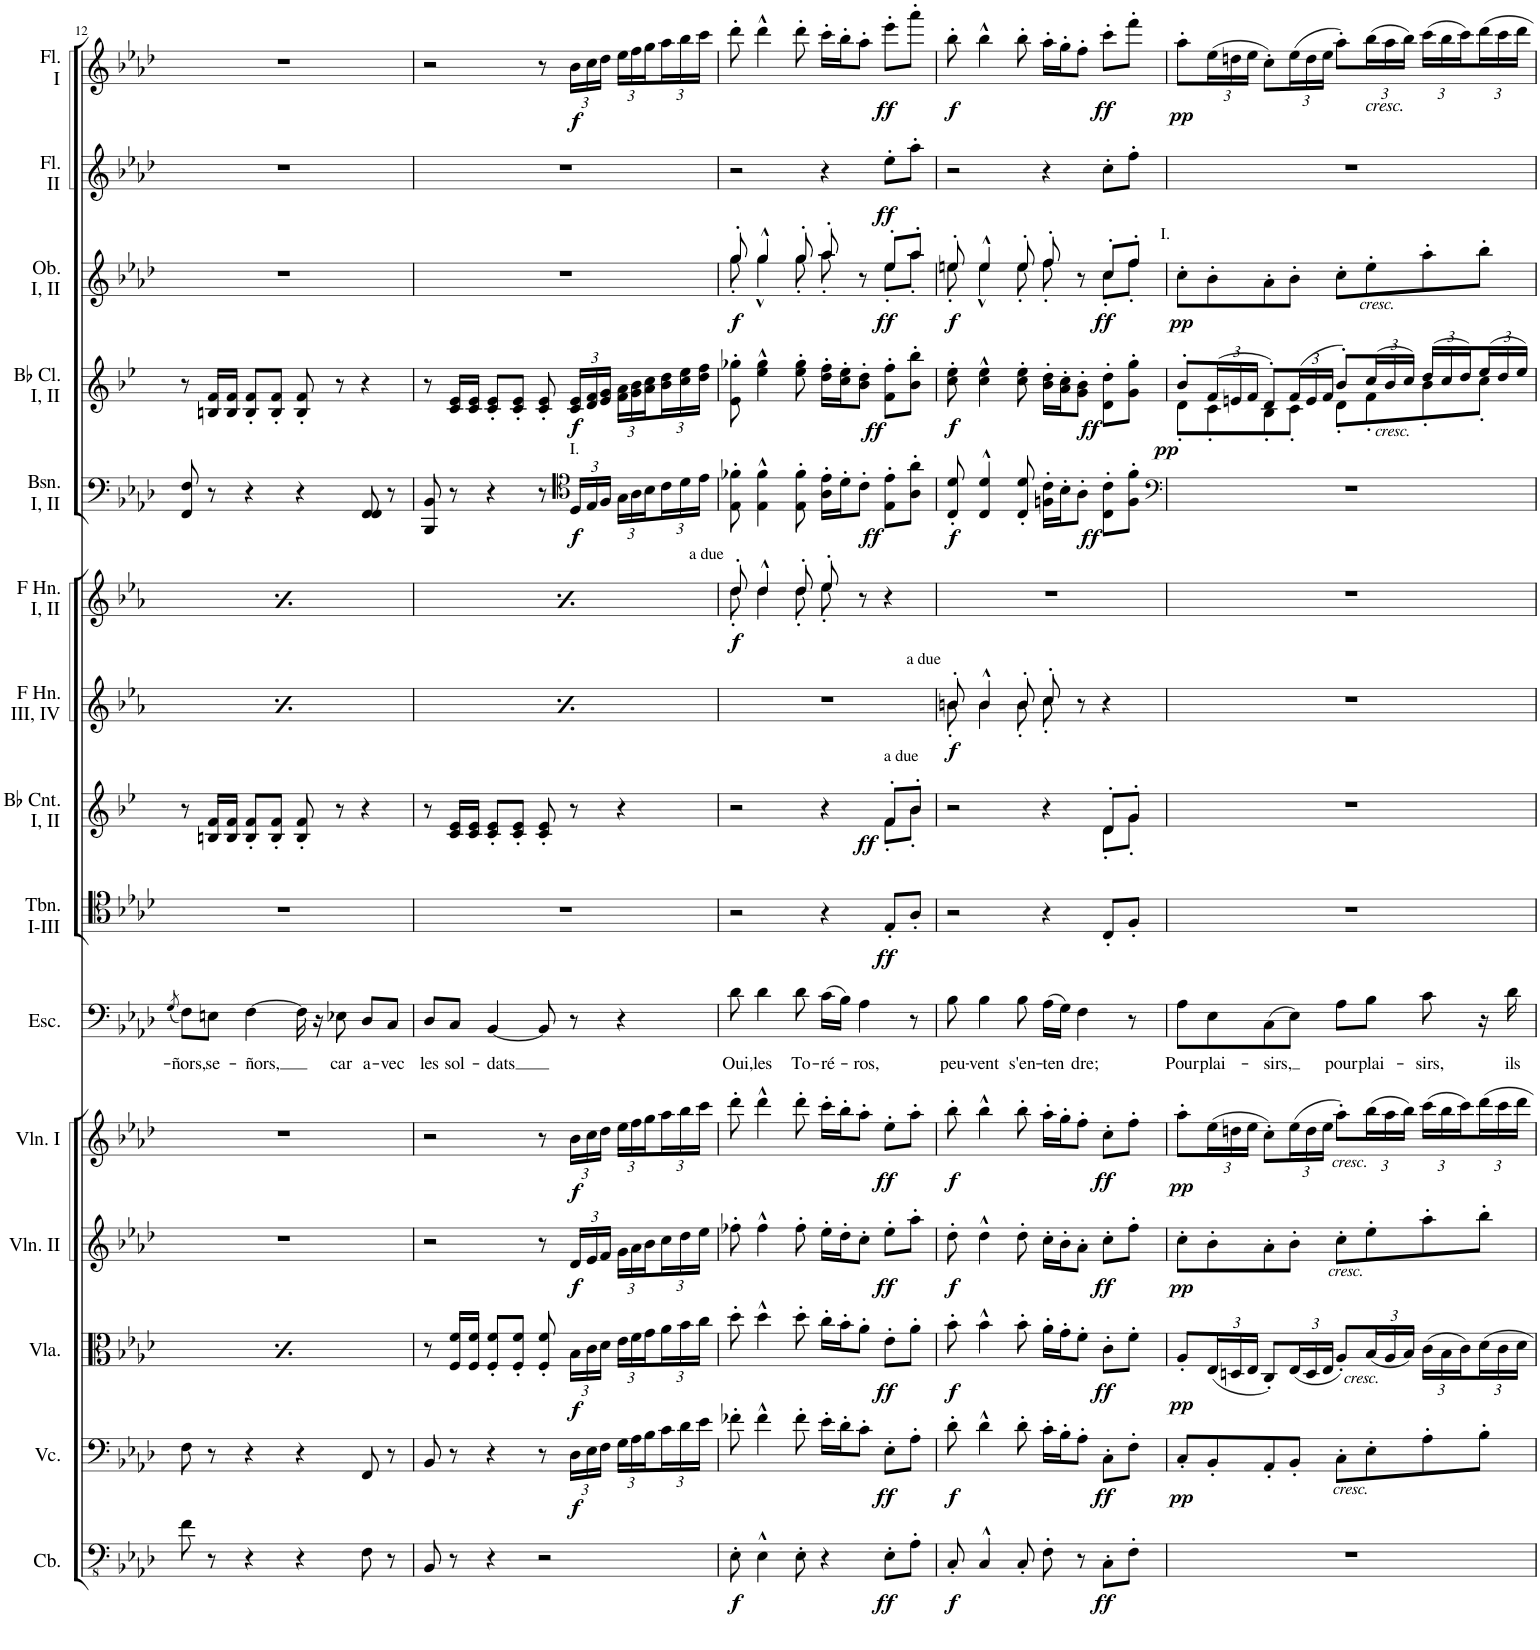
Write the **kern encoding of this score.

**kern	**dynam	**kern	**dynam	**kern	**dynam	**kern	**dynam	**kern	**dynam	**kern	**text	**kern	**dynam	**kern	**dynam	**kern	**dynam	**kern	**dynam	**kern	**dynam	**kern	**dynam	**kern	**dynam	**kern	**dynam	**kern	**dynam
*part15	*part15	*part14	*part14	*part13	*part13	*part12	*part12	*part11	*part11	*part10	*part10	*part9	*part9	*part8	*part8	*part7	*part7	*part6	*part6	*part5	*part5	*part4	*part4	*part3	*part3	*part2	*part2	*part1	*part1
*staff15	*staff15	*staff14	*staff14	*staff13	*staff13	*staff12	*staff12	*staff11	*staff11	*staff10	*staff10	*staff9	*staff9	*staff8	*staff8	*staff7	*staff7	*staff6	*staff6	*staff5	*staff5	*staff4	*staff4	*staff3	*staff3	*staff2	*staff2	*staff1	*staff1
*I"Contrabass	*	*I"Violoncello	*	*I"Viola	*	*I"Violin II	*	*I"Violin I	*	*I"Escamillo	*	*I"Trombone I, II, III	*	*I"Bb Cornet I, II	*	*I"Horn in F III, IV	*	*I"Horn in F I, II	*	*I"Bassoon I, II	*	*I"Bb Clarinet I, II	*	*I"Oboe I, II	*	*I"Flute II	*	*I"Flute I	*
*I'Cb.	*	*I'Vc.	*	*I'Vla.	*	*I'Vln. II	*	*I'Vln. I	*	*I'Esc.	*	*I'Tbn. I-III	*	*I'Bb Cnt. I, II	*	*	*	*	*	*I'Bsn. I, II	*	*I'Bb Cl. I, II	*	*I'Ob. I, II	*	*I'Fl. II	*	*I'Fl. I	*
!!LO:PB:g=z
*clefFv4	*	*clefF4	*	*clefC3	*	*clefG2	*	*clefG2	*	*clefF4	*	*clefC4	*	*clefG2	*	*clefG2	*	*clefG2	*	*clefF4	*	*clefG2	*	*clefG2	*	*clefG2	*	*clefG2	*
*	*	*	*	*	*	*	*	*	*	*	*	*	*	*Trd1c2	*	*Trd4c7	*	*Trd4c7	*	*	*	*Trd1c2	*	*	*	*	*	*	*
*k[b-e-a-d-]	*	*k[b-e-a-d-]	*	*k[b-e-a-d-]	*	*k[b-e-a-d-]	*	*k[b-e-a-d-]	*	*k[b-e-a-d-]	*	*k[b-e-a-d-]	*	*k[b-e-]	*	*k[b-e-a-]	*	*k[b-e-a-]	*	*k[b-e-a-d-]	*	*k[b-e-]	*	*k[b-e-a-d-]	*	*k[b-e-a-d-]	*	*k[b-e-a-d-]	*
*M4/4	*	*M4/4	*	*M4/4	*	*M4/4	*	*M4/4	*	*M4/4	*	*M4/4	*	*M4/4	*	*M4/4	*	*M4/4	*	*M4/4	*	*M4/4	*	*M4/4	*	*M4/4	*	*M4/4	*
*met(c)	*	*met(c)	*	*met(c)	*	*met(c)	*	*met(c)	*	*met(c)	*	*met(c)	*	*met(c)	*	*met(c)	*	*met(c)	*	*met(c)	*	*met(c)	*	*met(c)	*	*met(c)	*	*met(c)	*
=12	=12	=12	=12	=12	=12	=12	=12	=12	=12	=12	=12	=12	=12	=12	=12	=12	=12	=12	=12	=12	=12	=12	=12	=12	=12	=12	=12	=12	=12
.	.	.	.	.	.	.	.	.	.	(8qG/	.	.	.	.	.	.	.	.	.	.	.	.	.	.	.	.	.	.	.
!	!	!	!	!	!	!	!	!	!	!	!LO:LY:b	!	!	!	!	!	!	!	!	!	!	!	!	!	!	!	!	!	!
8F\	.	8F\	.	8r	.	1r	.	1r	.	8F\L)	-ñors,	1r	.	8r	.	8r	.	8r	.	8FF/ 8F/	.	8r	.	1r	.	1r	.	1r	.
!	!	!	!	!	!LO:DY:b	!	!	!	!	!	!LO:LY:b	!	!	!	!	!	!LO:DY:b	!	!LO:DY:b	!	!	!	!	!	!	!	!	!	!
8r	.	8r	.	16F/ 16f/LL	p	.	.	.	.	8En\J	se-	.	.	16Bn/ 16f/LL	.	16c/ 16cc/LL	p	16c/ 16cc/LL	p	8r	.	16Bn/ 16f/LL	.	.	.	.	.	.	.
.	.	.	.	16F/ 16f/JJ	.	.	.	.	.	.	.	.	.	16B/ 16f/JJ	.	16c/ 16cc/JJ	.	16c/ 16cc/JJ	.	.	.	16B/ 16f/JJ	.	.	.	.	.	.	.
!	!	!	!	!	!	!	!	!	!	!	!LO:LY:b	!	!	!	!	!	!	!	!	!	!	!	!	!	!	!	!	!	!
4r	.	4r	.	8F/' 8f/'L	.	.	.	.	.	[4F\	-ñors,	.	.	8B/' 8f/'L	.	8c/' 8cc/'L	.	8c/' 8cc/'L	.	4r	.	8B/' 8f/'L	.	.	.	.	.	.	.
.	.	.	.	8F/' 8f/'J	.	.	.	.	.	.	.	.	.	8B/' 8f/'J	.	8c/' 8cc/'J	.	8c/' 8cc/'J	.	.	.	8B/' 8f/'J	.	.	.	.	.	.	.
4r	.	4r	.	8F/' 8f/'	.	.	.	.	.	16F\]	.	.	.	8B/' 8f/'	.	8c/' 8cc/'	.	8c/' 8cc/'	.	4r	.	8B/' 8f/'	.	.	.	.	.	.	.
.	.	.	.	.	.	.	.	.	.	16r	.	.	.	.	.	.	.	.	.	.	.	.	.	.	.	.	.	.	.
!	!	!	!	!	!	!	!	!	!	!	!LO:LY:b	!	!	!	!	!	!	!	!	!	!	!	!	!	!	!	!	!	!
.	.	.	.	8r	.	.	.	.	.	8E-X\	car	.	.	8r	.	8r	.	8r	.	.	.	8r	.	.	.	.	.	.	.
!	!	!	!	!	!	!	!	!	!	!	!LO:LY:b	!	!	!	!	!	!	!	!	!	!	!	!	!	!	!	!	!	!
8FF\	.	8FF/	.	4r	.	.	.	.	.	8D-/L	a-	.	.	4r	.	4r	.	4r	.	8FF/ 8FF/	.	4r	.	.	.	.	.	.	.
!	!	!	!	!	!	!	!	!	!	!	!LO:LY:b	!	!	!	!	!	!	!	!	!	!	!	!	!	!	!	!	!	!
8r	.	8r	.	.	.	.	.	.	.	8C/J	-vec	.	.	.	.	.	.	.	.	8r	.	.	.	.	.	.	.	.	.
=13	=13	=13	=13	=13	=13	=13	=13	=13	=13	=13	=13	=13	=13	=13	=13	=13	=13	=13	=13	=13	=13	=13	=13	=13	=13	=13	=13	=13	=13
!	!	!	!	!	!	!	!	!	!	!	!LO:LY:b	!	!	!	!	!	!	!	!	!	!	!	!	!	!	!	!	!	!
8BBB-/	.	8BB-/	.	8r	.	2r	.	2r	.	8D-/L	les	1r	.	8r	.	8r	.	8r	.	8BBB-/ 8BB-/	.	8r	.	1r	.	1r	.	2r	.
!	!	!	!	!	!	!	!	!	!	!	!LO:LY:b	!	!	!	!	!	!LO:DY:b	!	!LO:DY:b	!	!	!	!	!	!	!	!	!	!
8r	.	8r	.	16F/ 16f/LL	.	.	.	.	.	8C/J	sol-	.	.	16c/ 16e-/LL	.	16c/ 16cc/LL	p	16c/ 16cc/LL	p	8r	.	16c/ 16e-/LL	.	.	.	.	.	.	.
.	.	.	.	16F/ 16f/JJ	.	.	.	.	.	.	.	.	.	16c/ 16e-/JJ	.	16c/ 16cc/JJ	.	16c/ 16cc/JJ	.	.	.	16c/ 16e-/JJ	.	.	.	.	.	.	.
!	!	!	!	!	!	!	!	!	!	!	!LO:LY:b	!	!	!	!	!	!	!	!	!	!	!	!	!	!	!	!	!	!
4r	.	4r	.	8F/' 8f/'L	.	.	.	.	.	[4BB-/	-dats	.	.	8c/' 8e-/'L	.	8c/' 8cc/'L	.	8c/' 8cc/'L	.	4r	.	8c/' 8e-/'L	.	.	.	.	.	.	.
.	.	.	.	8F/' 8f/'J	.	.	.	.	.	.	.	.	.	8c/' 8e-/'J	.	8c/' 8cc/'J	.	8c/' 8cc/'J	.	.	.	8c/' 8e-/'J	.	.	.	.	.	.	.
2r	.	8r	.	8F/' 8f/'	.	8r	.	8r	.	8BB-/]	.	.	.	8c/' 8e-/'	.	8c/' 8cc/'	.	8c/' 8cc/'	.	8r	.	8c/' 8e-/'	.	.	.	.	.	8r	.
*	*	*	*	*	*	*	*	*	*	*	*	*	*	*	*	*	*	*	*	*clefC4	*	*	*	*	*	*	*	*	*
*	*	*Xbrackettup	*	*Xbrackettup	*	*Xbrackettup	*	*Xbrackettup	*	*	*	*	*	*	*	*	*	*	*	*Xbrackettup	*	*Xbrackettup	*	*	*	*	*	*Xbrackettup	*
!	!	!	!	!	!	!	!	!	!	!	!	!	!	!	!	!	!	!	!	!LO:TX:a:t=I.	!	!	!	!	!	!	!	!	!
!	!	!	!LO:DY:b	!	!LO:DY:b	!	!LO:DY:b	!	!LO:DY:b	!	!	!	!	!	!	!	!	!	!	!	!LO:DY:b	!	!LO:DY:b	!	!	!	!	!	!LO:DY:b
.	.	24D-\LL	f	24B-\LL	f	24d-/LL	f	24b-\LL	f	8r	.	.	.	8r	.	8r	.	8r	.	24D-/LL	f	24c/ 24e-/LL	f	.	.	.	.	24b-\LL	f
.	.	24E-\	.	24c\	.	24e-/	.	24cc\	.	.	.	.	.	.	.	.	.	.	.	24E-/	.	24d/ 24f/	.	.	.	.	.	24cc\	.
.	.	24F\JJ	.	24d-\JJ	.	24f/JJ	.	24dd-\JJ	.	.	.	.	.	.	.	.	.	.	.	24F/JJ	.	24e-/ 24g/JJ	.	.	.	.	.	24dd-\JJ	.
.	.	24G\LL	.	24e-\LL	.	24g\LL	.	24ee-\LL	.	4r	.	.	.	4r	.	4r	.	4r	.	24G\LL	.	24f\ 24a\LL	.	.	.	.	.	24ee-\LL	.
.	.	24A-\	.	24f\	.	24a-\	.	24ff\	.	.	.	.	.	.	.	.	.	.	.	24A-\	.	24g\ 24b-\	.	.	.	.	.	24ff\	.
.	.	24B-\	.	24g\	.	24b-\	.	24gg\	.	.	.	.	.	.	.	.	.	.	.	24B-\	.	24a\ 24cc\	.	.	.	.	.	24gg\	.
.	.	24c\	.	24a-\	.	24cc\	.	24aa-\	.	.	.	.	.	.	.	.	.	.	.	24c\	.	24b-\ 24dd\	.	.	.	.	.	24aa-\	.
.	.	24d-\	.	24b-\	.	24dd-\	.	24bb-\	.	.	.	.	.	.	.	.	.	.	.	24d-\	.	24cc\ 24ee-\	.	.	.	.	.	24bb-\	.
.	.	24e-\JJ	.	24cc\JJ	.	24ee-\JJ	.	24ccc\JJ	.	.	.	.	.	.	.	.	.	.	.	24e-\JJ	.	24dd\ 24ff\JJ	.	.	.	.	.	24ccc\JJ	.
=14	=14	=14	=14	=14	=14	=14	=14	=14	=14	=14	=14	=14	=14	=14	=14	=14	=14	=14	=14	=14	=14	=14	=14	=14	=14	=14	=14	=14	=14
!	!	!	!	!	!	!	!	!	!	!	!	!	!	!	!	!	!	!LO:TX:a:t=a due	!	!	!	!	!	!	!	!	!	!	!
!	!LO:DY:b	!	!	!	!	!	!	!	!	!	!LO:LY:b	!	!	!	!	!	!	!	!LO:DY:b	!	!	!	!	!	!LO:DY:b	!	!	!	!
*	*	*	*	*	*	*	*	*	*	*	*	*	*	*^	*	*	*	*^	*	*	*	*	*	*^	*	*	*	*	*
8EE-'\	f	8f-X'\	.	8dd-'\	.	8ff-X'\	.	8ddd-'\	.	8d-\	Oui,	2r	.	2r	2.ryy	.	1r	.	8dd'/	8dd'\	f	8E-\' 8f-X\'	.	8e-\' 8gg-X\'	.	8gg'/	8gg'\	f	2r	.	8ddd-'\	.
!	!	!	!	!	!	!	!	!	!	!	!LO:LY:b	!	!	!	!	!	!	!	!	!	!	!	!	!	!	!	!	!	!	!	!	!
4EE-^^\	.	4f-^^\	.	4dd-^^\	.	4ff-^^\	.	4ddd-^^\	.	4d-\	les	.	.	.	.	.	.	.	4dd^^/	4dd\	.	4E-\^^ 4f-\^^	.	4ee-\^^ 4gg-\^^	.	4gg^^/	4gg^^\	.	.	.	4ddd-^^\	.
!	!	!	!	!	!	!	!	!	!	!	!LO:LY:b	!	!	!	!	!	!	!	!	!	!	!	!	!	!	!	!	!	!	!	!	!
8EE-'\	.	8f-'\	.	8dd-'\	.	8ff-'\	.	8ddd-'\	.	8d-\	To-	.	.	.	.	.	.	.	8dd'/	8dd'\	.	8E-\' 8f-\'	.	8ee-\' 8gg-\'	.	8gg'/	8gg'\	.	.	.	8ddd-'\	.
!	!	!	!	!	!	!	!	!	!	!	!LO:LY:b	!	!	!	!	!	!	!	!	!	!	!	!	!	!	!	!	!	!	!	!	!
4r	.	16e-'\LL	.	16cc'\LL	.	16ee-'\LL	.	16ccc'\LL	.	(16c\LL	-ré-	4r	.	4r	.	.	.	.	8ee-'/	8ee-'\	.	16A-\' 16e-\'LL	.	16dd\' 16ff\'LL	.	8aa-'/	8aa-'\	.	4r	.	16ccc'\LL	.
.	.	16d-'\J	.	16b-'\J	.	16dd-'\J	.	16bb-'\J	.	16B-\JJ)	.	.	.	.	.	.	.	.	.	.	.	16d-'\J	.	16cc\' 16ee-\'J	.	.	.	.	.	.	16bb-'\J	.
!	!	!	!	!	!	!	!	!	!	!	!LO:LY:b	!	!	!	!	!	!	!	!	!	!	!	!	!	!	!	!	!	!	!	!	!
.	.	8c'\J	.	8a-'\J	.	8cc'\J	.	8aa-'\J	.	4A-\	-ros,	.	.	.	.	.	.	.	8r	8ryy	.	8c'\J	.	8b-\' 8dd\'J	.	8r	8ryy	.	.	.	8aa-'\J	.
!	!	!	!	!	!	!	!	!	!	!	!	!	!	!LO:TX:a:t=a due	!	!	!	!	!	!	!	!	!	!	!	!	!	!	!	!	!	!
!	!LO:DY:b	!	!LO:DY:b	!	!LO:DY:b	!	!LO:DY:b	!	!LO:DY:b	!	!	!	!LO:DY:b	!	!	!LO:DY:b	!	!	!	!	!	!	!LO:DY:b	!	!LO:DY:b	!	!	!LO:DY:b	!	!LO:DY:b	!	!LO:DY:b
8EE-'\L	ff	8E-'\L	ff	8e-'\L	ff	8ee-'\L	ff	8ee-'\L	ff	.	.	8E-'/L	ff	8f'/L	8f'\L	ff	.	.	4r	4ryy	.	8E-\' 8e-\'L	ff	8f\' 8ff\'L	ff	8ee-'/L	8ee-'\L	ff	8ee-'\L	ff	8eee-'\L	ff
8AA-'\J	.	8A-'\J	.	8a-'\J	.	8aa-'\J	.	8aa-'\J	.	8r	.	8A-'/J	.	8b-'/J	8b-'\J	.	.	.	.	.	.	8A-\' 8a-\'J	.	8b-\' 8bb-\'J	.	8aa-'/J	8aa-'\J	.	8aa-'\J	.	8aaa-'\J	.
*	*	*	*	*	*	*	*	*	*	*	*	*	*	*	*	*	*	*	*v	*v	*	*	*	*	*	*	*	*	*	*	*	*
=15	=15	=15	=15	=15	=15	=15	=15	=15	=15	=15	=15	=15	=15	=15	=15	=15	=15	=15	=15	=15	=15	=15	=15	=15	=15	=15	=15	=15	=15	=15	=15
!	!	!	!	!	!	!	!	!	!	!	!	!	!	!	!	!	!LO:TX:a:t=a due	!	!	!	!	!	!	!	!	!	!	!	!	!	!
!	!LO:DY:b	!	!LO:DY:b	!	!LO:DY:b	!	!LO:DY:b	!	!LO:DY:b	!	!LO:LY:b	!	!	!	!	!	!	!LO:DY:b	!	!	!	!LO:DY:b	!	!LO:DY:b	!	!	!LO:DY:b	!	!	!	!LO:DY:b
*	*	*	*	*	*	*	*	*	*	*	*	*	*	*	*	*	*^	*	*	*	*	*	*	*	*	*	*	*	*	*	*
8CC'/	f	8d-'\	f	8b-'\	f	8dd-'\	f	8bb-'\	f	8B-\	peu-	2r	.	2r	2.ryy	.	8bn'/	8b'\	f	1r	.	8C/' 8d-/'	f	8cc\' 8ee-\'	f	8een'/	8ee'\	f	2r	.	8bb-'\	f
!	!	!	!	!	!	!	!	!	!	!	!LO:LY:b	!	!	!	!	!	!	!	!	!	!	!	!	!	!	!	!	!	!	!	!	!
4CC^^/	.	4d-^^\	.	4b-^^\	.	4dd-^^\	.	4bb-^^\	.	4B-\	-vent	.	.	.	.	.	4b^^/	4b\	.	.	.	4C/^^ 4d-/^^	.	4cc\^^ 4ee-\^^	.	4ee^^/	4ee^^\	.	.	.	4bb-^^\	.
!	!	!	!	!	!	!	!	!	!	!	!LO:LY:b	!	!	!	!	!	!	!	!	!	!	!	!	!	!	!	!	!	!	!	!	!
8CC'/	.	8d-'\	.	8b-'\	.	8dd-'\	.	8bb-'\	.	8B-\	s'en-	.	.	.	.	.	8b'/	8b'\	.	.	.	8C/' 8d-/'	.	8cc\' 8ee-\'	.	8ee'/	8ee'\	.	.	.	8bb-'\	.
!	!	!	!	!	!	!	!	!	!	!	!LO:LY:b	!	!	!	!	!	!	!	!	!	!	!	!	!	!	!	!	!	!	!	!	!
8FF'\	.	16c'\LL	.	16a-'\LL	.	16cc'\LL	.	16aa-'\LL	.	(16A-\LL	-ten	4r	.	4r	.	.	8cc'/	8cc'\	.	.	.	16Fn\' 16c\'LL	.	16b-\' 16dd\'LL	.	8ff'/	8ff'\	.	4r	.	16aa-'\LL	.
.	.	16B-'\J	.	16g'\J	.	16b-'\J	.	16gg'\J	.	16G\JJ)	.	.	.	.	.	.	.	.	.	.	.	16B-'\J	.	16a\' 16cc\'J	.	.	.	.	.	.	16gg'\J	.
!	!	!	!	!	!	!	!	!	!	!	!LO:LY:b	!	!	!	!	!	!	!	!	!	!	!	!	!	!	!	!	!	!	!	!	!
8r	.	8A-'\J	.	8f'\J	.	8a-'\J	.	8ff'\J	.	4F\	dre;	.	.	.	.	.	8r	8ryy	.	.	.	8A-'\J	.	8g\' 8b-\'J	.	8r	8ryy	.	.	.	8ff'\J	.
!	!LO:DY:b	!	!LO:DY:b	!	!LO:DY:b	!	!LO:DY:b	!	!LO:DY:b	!	!	!	!	!	!	!	!	!	!	!	!	!	!LO:DY:b	!	!LO:DY:b	!	!	!LO:DY:b	!	!	!	!LO:DY:b
8CC'\L	ff	8C'\L	ff	8c'\L	ff	8cc'\L	ff	8cc'\L	ff	.	.	8C'/L	.	8d'/L	8d'\L	.	4r	4ryy	.	.	.	8C\' 8c\'L	ff	8d\' 8dd\'L	ff	8cc'/L	8cc'\L	ff	8cc'\L	.	8ccc'\L	ff
8FF'\J	.	8F'\J	.	8f'\J	.	8ff'\J	.	8ff'\J	.	8r	.	8F'/J	.	8g'/J	8g'\J	.	.	.	.	.	.	8F\' 8f\'J	.	8g\' 8gg\'J	.	8ff'/J	8ff'\J	.	8ff'\J	.	8fff'\J	.
*	*	*	*	*	*	*	*	*	*	*	*	*	*	*v	*v	*	*	*	*	*	*	*	*	*	*	*v	*v	*	*	*	*	*
*	*	*	*	*	*	*	*	*	*	*	*	*	*	*	*	*v	*v	*	*	*	*	*	*	*	*	*	*	*	*	*
=16	=16	=16	=16	=16	=16	=16	=16	=16	=16	=16	=16	=16	=16	=16	=16	=16	=16	=16	=16	=16	=16	=16	=16	=16	=16	=16	=16	=16	=16
*	*	*	*	*	*	*	*	*	*	*	*	*	*	*	*	*	*	*	*	*clefF4	*	*	*	*	*	*	*	*	*
*	*	*	*	*	*	*	*	*	*	*	*	*	*	*^	*	*	*	*	*	*	*	*	*	*^	*	*	*	*	*
!	!	!	!	!	!	!	!	!	!	!	!	!	!	!	!	!	!	!	!	!	!	!	!	!	!LO:TX:a:t=I.	!	!	!	!	!	!
!	!	!	!LO:DY:b	!	!LO:DY:b	!	!LO:DY:b	!	!LO:DY:b	!	!LO:LY:b	!	!	!	!	!	!	!	!	!	!	!	!	!LO:DY:b	!	!	!LO:DY:b	!	!	!	!LO:DY:b
*	*	*	*	*	*	*	*	*	*	*	*	*	*	*v	*v	*	*	*	*	*	*	*	*^	*	*v	*v	*	*	*	*	*
1r	.	8C'/L	pp	8A-'/L	pp	8cc'\L	pp	8aa-'\L	pp	8A-\L	Pour	1r	.	1r	.	1r	.	1r	.	1r	.	8b-'/L	8d'\L	pp	8cc'\L	pp	1r	.	8aa-'\L	pp
!	!	!	!	!	!	!	!	!	!	!	!LO:LY:b	!	!	!	!	!	!	!	!	!	!	!	!	!	!	!	!	!	!	!
.	.	8BB-'/	.	(24E-/L	.	8b-'\	.	(24ee-\L	.	8E-\	plai-	.	.	.	.	.	.	.	.	.	.	(24f/L	8c'\	.	8b-'\	.	.	.	(24ee-\L	.
.	.	.	.	24Dn/	.	.	.	24ddn\	.	.	.	.	.	.	.	.	.	.	.	.	.	24en/	.	.	.	.	.	.	24ddn\	.
.	.	.	.	24E-/JJ	.	.	.	24ee-\JJ	.	.	.	.	.	.	.	.	.	.	.	.	.	24f/JJ	.	.	.	.	.	.	24ee-\JJ	.
!	!	!	!	!	!	!	!	!	!	!	!LO:LY:b	!	!	!	!	!	!	!	!	!	!	!	!	!	!	!	!	!	!	!
.	.	8AA-'/	.	8C'/L)	.	8a-'\	.	8cc'\L)	.	(8C\	-sirs,	.	.	.	.	.	.	.	.	.	.	8d'/L)	8B-'\	.	8a-'\	.	.	.	8cc'\L)	.
.	.	8BB-'/J	.	(24E-/L	.	8b-'\J	.	(24ee-\L	.	8E-\J)	.	.	.	.	.	.	.	.	.	.	.	(24f/L	8c'\J	.	8b-'\J	.	.	.	(24ee-\L	.
.	.	.	.	24D/	.	.	.	24dd\	.	.	.	.	.	.	.	.	.	.	.	.	.	24e/	.	.	.	.	.	.	24dd\	.
.	.	.	.	24E-/JJ	.	.	.	24ee-\JJ	.	.	.	.	.	.	.	.	.	.	.	.	.	24f/JJ	.	.	.	.	.	.	24ee-\JJ	.
!	!	!	!	!	!	!	!	!LO:TX:b:i:t=cresc	!	!	!	!	!	!	!	!	!	!	!	!	!	!	!	!	!	!	!	!	!	!
!	!	!	!	!	!	!	!	!LO:TX:b:t=.	!	!	!	!	!	!	!	!	!	!	!	!	!	!	!	!	!	!	!	!	!	!
!	!	!	!	!	!	!LO:TX:b:i:t=cresc.	!	!	!	!	!	!	!	!	!	!	!	!	!	!	!	!	!	!	!	!	!	!	!	!
!	!	!	!	!LO:TX:b:i:t=cresc.	!	!	!	!	!	!	!	!	!	!	!	!	!	!	!	!	!	!	!	!	!	!	!	!	!	!
!	!	!LO:TX:b:i:t=cresc.	!	!	!	!	!	!	!	!	!	!	!	!	!	!	!	!	!	!	!	!	!	!	!	!	!	!	!	!
!	!	!	!	!	!	!	!	!	!	!	!LO:LY:b	!	!	!	!	!	!	!	!	!	!	!	!	!	!	!	!	!	!	!
.	.	8C'\L	.	8A-'/L)	.	8cc'\L	.	8aa-'\L)	.	8A-\L	pour	.	.	.	.	.	.	.	.	.	.	8b-'/L)	8d'\L	.	8cc'\L	.	.	.	8aa-'\L)	.
!	!	!	!	!	!	!	!	!	!	!	!	!	!	!	!	!	!	!	!	!	!	!	!	!	!	!	!	!	!LO:TX:b:i:t=cresc.	!
!	!	!	!	!	!	!	!	!	!	!	!	!	!	!	!	!	!	!	!	!	!	!	!	!	!LO:TX:b:i:t=cresc.	!	!	!	!	!
!	!	!	!	!	!	!	!	!	!	!	!	!	!	!	!	!	!	!	!	!	!	!LO:TX:b:i:t=cresc.	!	!	!	!	!	!	!	!
!	!	!	!	!	!	!	!	!	!	!	!LO:LY:b	!	!	!	!	!	!	!	!	!	!	!	!	!	!	!	!	!	!	!
.	.	8E-'\	.	(24B-/L	.	8ee-'\	.	(24bb-\L	.	8B-\J	plai-	.	.	.	.	.	.	.	.	.	.	(24cc/L	8f'\	.	8ee-'\	.	.	.	(24bb-\L	.
.	.	.	.	24A-/	.	.	.	24aa-\	.	.	.	.	.	.	.	.	.	.	.	.	.	24b-/	.	.	.	.	.	.	24aa-\	.
.	.	.	.	24B-/JJ)	.	.	.	24bb-\JJ)	.	.	.	.	.	.	.	.	.	.	.	.	.	24cc/JJ)	.	.	.	.	.	.	24bb-\JJ)	.
!	!	!	!	!	!	!	!	!	!	!	!LO:LY:b	!	!	!	!	!	!	!	!	!	!	!	!	!	!	!	!	!	!	!
.	.	8A-'\	.	(24c\LL	.	8aa-'\	.	(24ccc\LL	.	8c\	-sirs,	.	.	.	.	.	.	.	.	.	.	(24dd/LL	8b-'\	.	8aa-'\	.	.	.	(24ccc\LL	.
.	.	.	.	24B-\	.	.	.	24bb-\	.	.	.	.	.	.	.	.	.	.	.	.	.	24cc/	.	.	.	.	.	.	24bb-\	.
.	.	.	.	24c\)	.	.	.	24ccc\)	.	.	.	.	.	.	.	.	.	.	.	.	.	24dd/)	.	.	.	.	.	.	24ccc\)	.
.	.	8B-'\J	.	24d-\	.	8bb-'\J	.	24ddd-\	.	16r	.	.	.	.	.	.	.	.	.	.	.	(24ee-/	8cc'\J	.	8bb-'\J	.	.	.	24ddd-\	.
.	.	.	.	24c\	.	.	.	24ccc\	.	.	.	.	.	.	.	.	.	.	.	.	.	24dd/	.	.	.	.	.	.	24ccc\	.
!	!	!	!	!	!	!	!	!	!	!	!LO:LY:b	!	!	!	!	!	!	!	!	!	!	!	!	!	!	!	!	!	!	!
.	.	.	.	.	.	.	.	.	.	16d-\	ils	.	.	.	.	.	.	.	.	.	.	.	.	.	.	.	.	.	.	.
.	.	.	.	24d-\JJ	.	.	.	24ddd-\JJ	.	.	.	.	.	.	.	.	.	.	.	.	.	24ee-/JJ)	.	.	.	.	.	.	24ddd-\JJ	.
*	*	*	*	*	*	*	*	*	*	*	*	*	*	*	*	*	*	*	*	*	*	*v	*v	*	*	*	*	*	*	*
=	=	=	=	=	=	=	=	=	=	=	=	=	=	=	=	=	=	=	=	=	=	=	=	=	=	=	=	=	=
*-	*-	*-	*-	*-	*-	*-	*-	*-	*-	*-	*-	*-	*-	*-	*-	*-	*-	*-	*-	*-	*-	*-	*-	*-	*-	*-	*-	*-	*-
